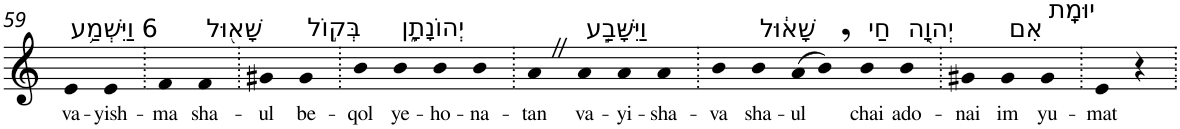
**kern	**text
*part1	*part1
*staff1	*staff1
*I"Piano	*
*I'Pno	*
!!LO:PB:g=z
*clefG2	*
*k[]	*
=59	=59
!LO:TX:a:t=6 וַיִּשְׁמַ֥ע	!
!	!LO:LY:b
4e	va-
!	!LO:LY:b
4e	-yish-
=60.	=60.
!	!LO:LY:b
4f	-ma
!LO:TX:a:t=שָׁא֖וּל	!
!	!LO:LY:b
4f	sha-
=61.	=61.
!	!LO:LY:b
4g#X	-ul
!LO:TX:a:t=בְּק֣וֹל	!
!	!LO:LY:b
4g#	be-
=62.	=62.
!	!LO:LY:b
4b	-qol
!LO:TX:a:t=יְהוֹנָתָ֑ן	!
!	!LO:LY:b
4b	ye-
!	!LO:LY:b
4b	-ho-
!	!LO:LY:b
4b	-na-
=63.	=63.
!	!LO:LY:b
4aZ	-tan
!LO:TX:a:t=וַיִּשָּׁבַ֣ע	!
!	!LO:LY:b
4a	va-
!	!LO:LY:b
4a	-yi-
!	!LO:LY:b
4a	-sha-
=64.	=64.
!	!LO:LY:b
4b	-va
!LO:TX:a:t=שָׁא֔וּל	!
!	!LO:LY:b
4b	sha-
!	!LO:LY:b
(>8a	-ul
8b,)	.
!LO:TX:a:t=חַי	!
!	!LO:LY:b
4b	chai
!LO:TX:a:t=יְהוָ֖ה	!
!	!LO:LY:b
4b	ado-
=65.	=65.
!	!LO:LY:b
4g#X	-nai
!LO:TX:a:t=אִם	!
!	!LO:LY:b
4g#	im
!LO:TX:a:t=יוּמָֽת	!
!	!LO:LY:b
4g#	yu-
=66.	=66.
!	!LO:LY:b
4e	-mat
4r	.
=.	=.
*-	*-
